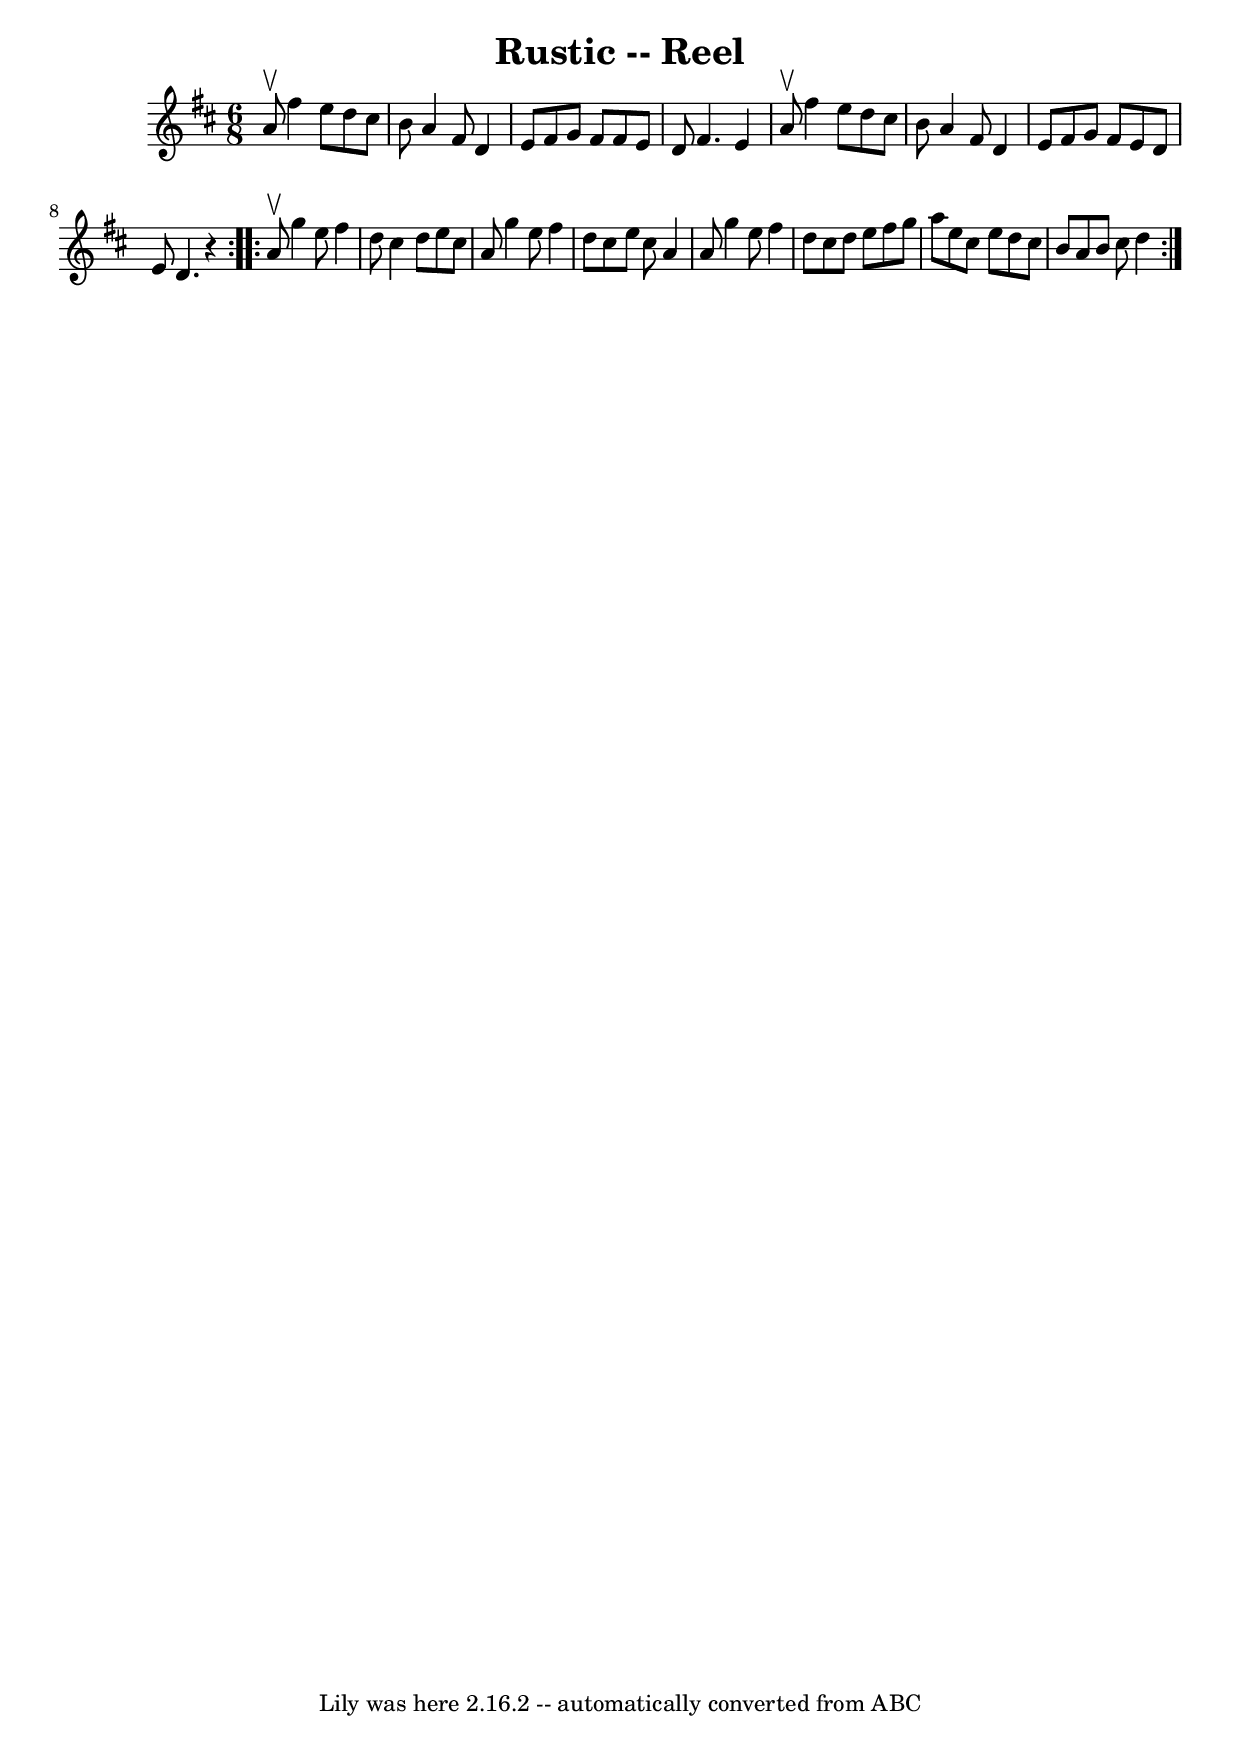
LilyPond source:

\version "2.16.2"
\include "Mammoth.ily"
\header {
  %% book = "Ryan's Mammoth Collection"
  crossRefNumber = "1"
  footnotes = "\\\\256\\\\RUSTIC REEL. Each gent. has two partners. Form as for\\\\Spanish Dance. Each gent. chases out with right hand\\\\lady opposite, and back; chases out with left hand\\\\lady opposite, and back. All forward and back -- pass\\\\through to next couples."
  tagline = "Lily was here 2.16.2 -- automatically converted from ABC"
  title = "Rustic -- Reel"

}
voicedefault =  {



  \repeat volta 2 {

    \time 6/8 
    \key d \major     a'8^\upbow  |
    fis''4 e''8 d''8         cis''8 b'8     |
    a'4 fis'8 d'4 e'8    |
    fis'8         g'8 fis'8 fis'8 e'8 d'8     |
    fis'4. e'4 a'8^\upbow   |
    fis''4 e''8 d''8 cis''8 b'8    |
    a'4         fis'8 d'4 e'8     |
    fis'8 g'8 fis'8 e'8 d'8 e'8     |
    d'4.    r4   
  }     
  \repeat volta 2 {     a'8^\upbow  |
    g''4      e''8 fis''4 d''8     |
    cis''4 d''8 e''8 cis''8 a'8  |
    g''4 e''8 fis''4 d''8    |
    cis''8 e''8         cis''8 a'4 a'8     |
    g''4 e''8 fis''4 d''8    |
         cis''8 d''8 e''8 fis''8 g''8 a''8     |
    e''8 cis''8      e''8 d''8 cis''8 b'8     |
    a'8 b'8 cis''8 d''4    

  }   

}

\score{
  <<

    \context Staff="default"
    {
      \voicedefault 
      
    }

  >>
  \layout {
    
  }
  \midi {
  }

}
